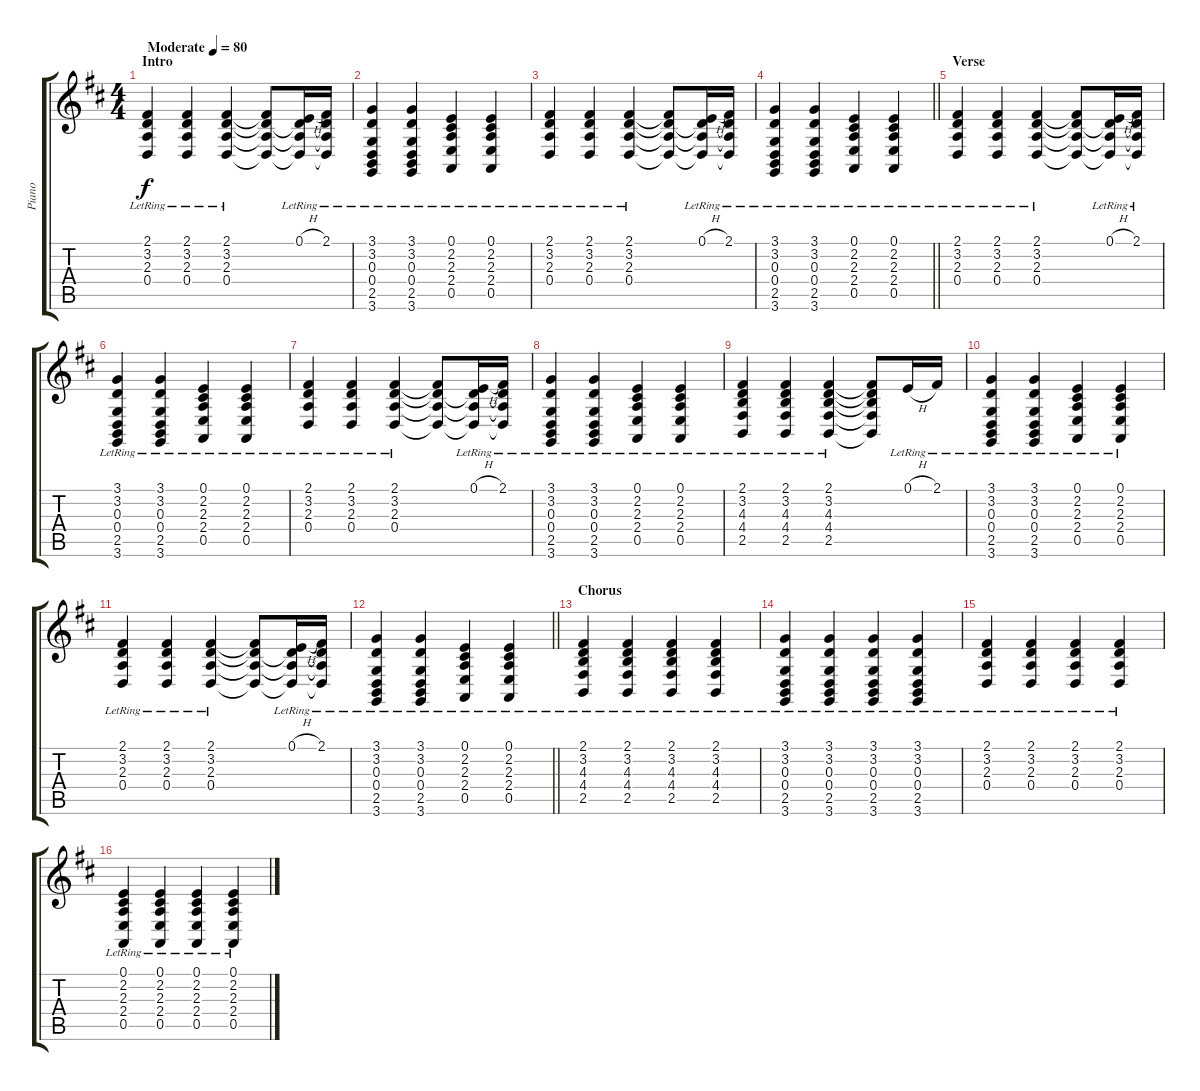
\track ("Piano" "Piano") {instrument acousticgrandpiano}
\staff {score tabs}
\tuning (E4 B3 G3 D3 A2 E2) {hide}
\ts (4 4)
\section ("" "Intro")
\tempo (80 "Moderate")
\clef g2
\ks d
(2.1{lr} 3.2{lr} 2.3{lr} 0.4{lr}).4{dy f instrument acousticgrandpiano} (2.1{lr} 3.2{lr} 2.3{lr} 0.4{lr}).4 (2.1{lr} 3.2{lr} 2.3{lr} 0.4{lr}).4 (2.1{t} 3.2{t} 2.3{t} 0.4{t}).8 (0.1{h lr} 3.2{t} 2.3{t} 0.4{t}).16 (2.1{lr} 3.2{t} 2.3{t} 0.4{t}).16 |
(3.1{lr} 3.2{lr} 0.3{lr} 0.4{lr} 2.5{lr} 3.6{lr}).4 (3.1{lr} 3.2{lr} 0.3{lr} 0.4{lr} 2.5{lr} 3.6{lr}).4 (0.1{lr} 2.2{lr} 2.3{lr} 2.4{lr} 0.5{lr}).4 (0.1{lr} 2.2{lr} 2.3{lr} 2.4{lr} 0.5{lr}).4 |
(2.1{lr} 3.2{lr} 2.3{lr} 0.4{lr}).4 (2.1{lr} 3.2{lr} 2.3{lr} 0.4{lr}).4 (2.1{lr} 3.2{lr} 2.3{lr} 0.4{lr}).4 (2.1{t} 3.2{t} 2.3{t} 0.4{t}).8 (0.1{h lr} 3.2{t} 2.3{t} 0.4{t}).16 (2.1{lr} 3.2{t} 2.3{t} 0.4{t}).16 |
\barLineRight lightlight
(3.1{lr} 3.2{lr} 0.3{lr} 0.4{lr} 2.5{lr} 3.6{lr}).4 (3.1{lr} 3.2{lr} 0.3{lr} 0.4{lr} 2.5{lr} 3.6{lr}).4 (0.1{lr} 2.2{lr} 2.3{lr} 2.4{lr} 0.5{lr}).4 (0.1{lr} 2.2{lr} 2.3{lr} 2.4{lr} 0.5{lr}).4 |
\section ("" "Verse")
(2.1{lr} 3.2{lr} 2.3{lr} 0.4{lr}).4 (2.1{lr} 3.2{lr} 2.3{lr} 0.4{lr}).4 (2.1{lr} 3.2{lr} 2.3{lr} 0.4{lr}).4 (2.1{t} 3.2{t} 2.3{t} 0.4{t}).8 (0.1{h lr} 3.2{t} 2.3{t} 0.4{t}).16 (2.1{lr} 3.2{t} 2.3{t} 0.4{t}).16 |
(3.1{lr} 3.2{lr} 0.3{lr} 0.4{lr} 2.5{lr} 3.6{lr}).4 (3.1{lr} 3.2{lr} 0.3{lr} 0.4{lr} 2.5{lr} 3.6{lr}).4 (0.1{lr} 2.2{lr} 2.3{lr} 2.4{lr} 0.5{lr}).4 (0.1{lr} 2.2{lr} 2.3{lr} 2.4{lr} 0.5{lr}).4 |
(2.1{lr} 3.2{lr} 2.3{lr} 0.4{lr}).4 (2.1{lr} 3.2{lr} 2.3{lr} 0.4{lr}).4 (2.1{lr} 3.2{lr} 2.3{lr} 0.4{lr}).4 (2.1{t} 3.2{t} 2.3{t} 0.4{t}).8 (0.1{h lr} 3.2{t} 2.3{t} 0.4{t}).16 (2.1{lr} 3.2{t} 2.3{t} 0.4{t}).16 |
(3.1{lr} 3.2{lr} 0.3{lr} 0.4{lr} 2.5{lr} 3.6{lr}).4 (3.1{lr} 3.2{lr} 0.3{lr} 0.4{lr} 2.5{lr} 3.6{lr}).4 (0.1{lr} 2.2{lr} 2.3{lr} 2.4{lr} 0.5{lr}).4 (0.1{lr} 2.2{lr} 2.3{lr} 2.4{lr} 0.5{lr}).4 |
(2.1{lr} 3.2{lr} 4.3{lr} 4.4{lr} 2.5{lr}).4 (2.1{lr} 3.2{lr} 4.3{lr} 4.4{lr} 2.5{lr}).4 (2.1{lr} 3.2{lr} 4.3{lr} 4.4{lr} 2.5{lr}).4 (2.1{t} 3.2{t} 4.3{t} 4.4{t} 2.5{t}).8 0.1{h lr}.16 2.1{lr}.16 |
(3.1{lr} 3.2{lr} 0.3{lr} 0.4{lr} 2.5{lr} 3.6{lr}).4 (3.1{lr} 3.2{lr} 0.3{lr} 0.4{lr} 2.5{lr} 3.6{lr}).4 (0.1{lr} 2.2{lr} 2.3{lr} 2.4{lr} 0.5{lr}).4 (0.1{lr} 2.2{lr} 2.3{lr} 2.4{lr} 0.5{lr}).4 |
(2.1{lr} 3.2{lr} 2.3{lr} 0.4{lr}).4 (2.1{lr} 3.2{lr} 2.3{lr} 0.4{lr}).4 (2.1{lr} 3.2{lr} 2.3{lr} 0.4{lr}).4 (2.1{t} 3.2{t} 2.3{t} 0.4{t}).8 (0.1{h lr} 3.2{t} 2.3{t} 0.4{t}).16 (2.1{lr} 3.2{t} 2.3{t} 0.4{t}).16 |
\barLineRight lightlight
(3.1{lr} 3.2{lr} 0.3{lr} 0.4{lr} 2.5{lr} 3.6{lr}).4 (3.1{lr} 3.2{lr} 0.3{lr} 0.4{lr} 2.5{lr} 3.6{lr}).4 (0.1{lr} 2.2{lr} 2.3{lr} 2.4{lr} 0.5{lr}).4 (0.1{lr} 2.2{lr} 2.3{lr} 2.4{lr} 0.5{lr}).4 |
\section ("" "Chorus")
(2.1{lr} 3.2{lr} 4.3{lr} 4.4{lr} 2.5{lr}).4 (2.1{lr} 3.2{lr} 4.3{lr} 4.4{lr} 2.5{lr}).4 (2.1{lr} 3.2{lr} 4.3{lr} 4.4{lr} 2.5{lr}).4 (2.1{lr} 3.2{lr} 4.3{lr} 4.4{lr} 2.5{lr}).4 |
(3.1{lr} 3.2{lr} 0.3{lr} 0.4{lr} 2.5{lr} 3.6{lr}).4 (3.1{lr} 3.2{lr} 0.3{lr} 0.4{lr} 2.5{lr} 3.6{lr}).4 (3.1{lr} 3.2{lr} 0.3{lr} 0.4{lr} 2.5{lr} 3.6{lr}).4 (3.1{lr} 3.2{lr} 0.3{lr} 0.4{lr} 2.5{lr} 3.6{lr}).4 |
(2.1{lr} 3.2{lr} 2.3{lr} 0.4{lr}).4 (2.1{lr} 3.2{lr} 2.3{lr} 0.4{lr}).4 (2.1{lr} 3.2{lr} 2.3{lr} 0.4{lr}).4 (2.1{lr} 3.2{lr} 2.3{lr} 0.4{lr}).4 |
(0.1{lr} 2.2{lr} 2.3{lr} 2.4{lr} 0.5{lr}).4 (0.1{lr} 2.2{lr} 2.3{lr} 2.4{lr} 0.5{lr}).4 (0.1{lr} 2.2{lr} 2.3{lr} 2.4{lr} 0.5{lr}).4 (0.1{lr} 2.2{lr} 2.3{lr} 2.4{lr} 0.5{lr}).4
